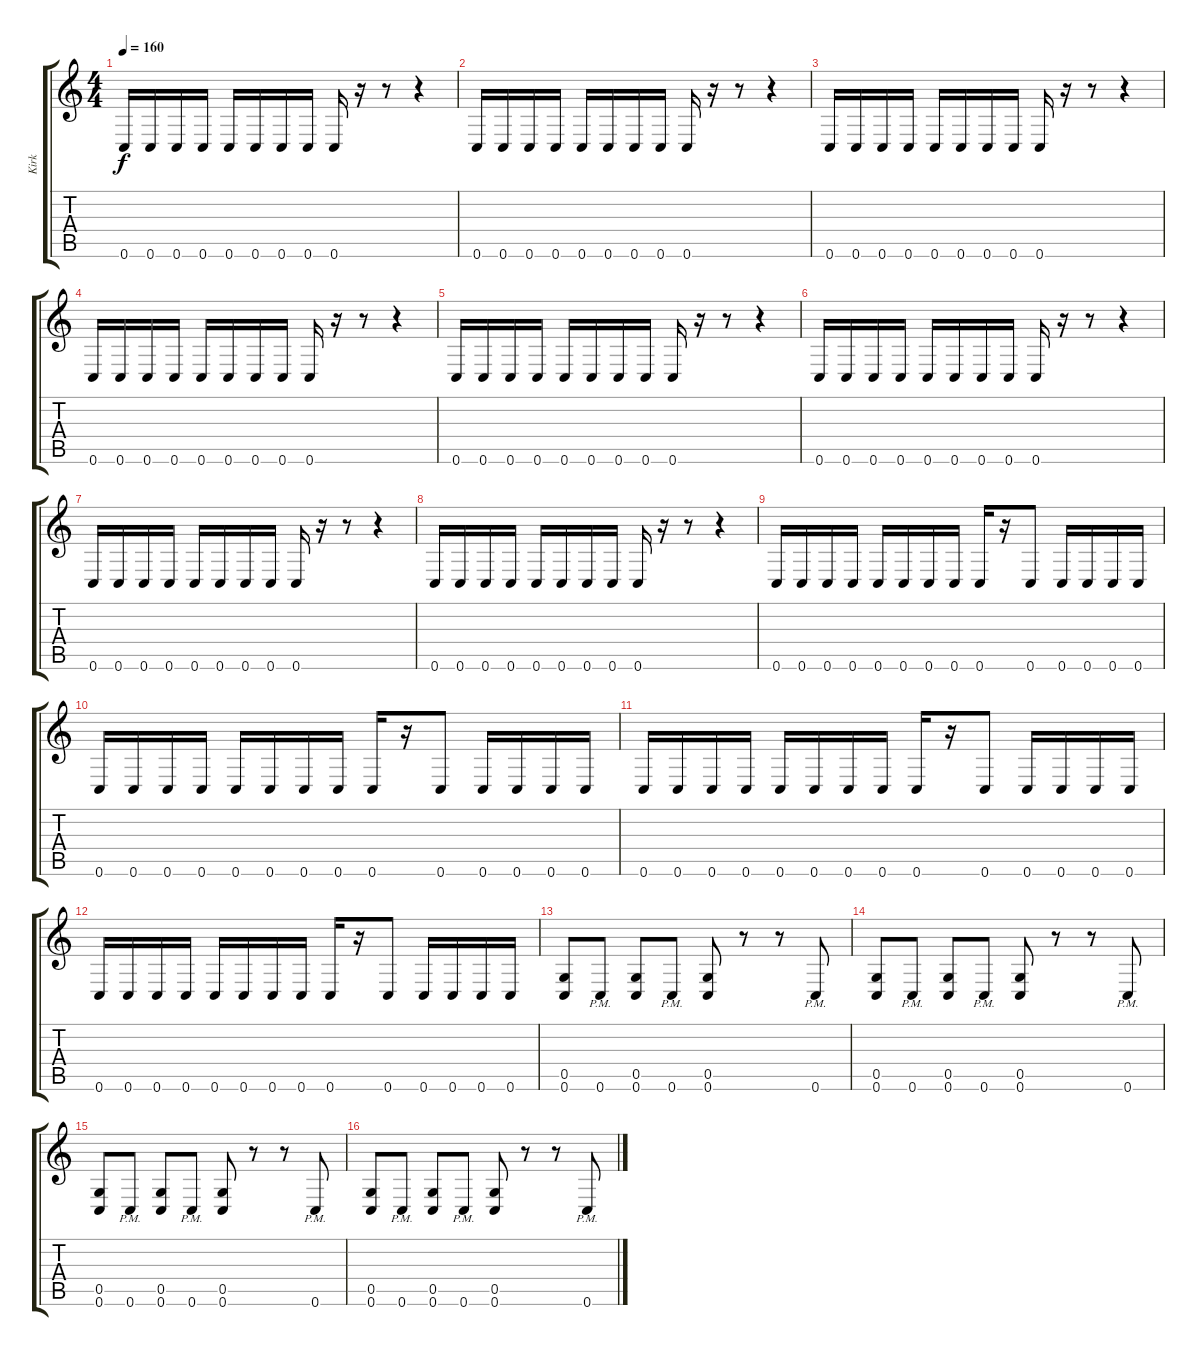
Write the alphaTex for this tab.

\track ("Kirk" "Kirk") {instrument distortionguitar}
\staff {score tabs}
\tuning (D4 A3 F3 C3 G2 C2) {hide}
\ts (4 4)
\tempo 160
\clef g2
\ks c
0.6.16{dy f instrument distortionguitar} 0.6.16 0.6.16 0.6.16 0.6.16 0.6.16 0.6.16 0.6.16 0.6.16 r.16 r.8 r.4 |
0.6.16 0.6.16 0.6.16 0.6.16 0.6.16 0.6.16 0.6.16 0.6.16 0.6.16 r.16 r.8 r.4 |
0.6.16 0.6.16 0.6.16 0.6.16 0.6.16 0.6.16 0.6.16 0.6.16 0.6.16 r.16 r.8 r.4 |
0.6.16 0.6.16 0.6.16 0.6.16 0.6.16 0.6.16 0.6.16 0.6.16 0.6.16 r.16 r.8 r.4 |
0.6.16 0.6.16 0.6.16 0.6.16 0.6.16 0.6.16 0.6.16 0.6.16 0.6.16 r.16 r.8 r.4 |
0.6.16 0.6.16 0.6.16 0.6.16 0.6.16 0.6.16 0.6.16 0.6.16 0.6.16 r.16 r.8 r.4 |
0.6.16 0.6.16 0.6.16 0.6.16 0.6.16 0.6.16 0.6.16 0.6.16 0.6.16 r.16 r.8 r.4 |
0.6.16 0.6.16 0.6.16 0.6.16 0.6.16 0.6.16 0.6.16 0.6.16 0.6.16 r.16 r.8 r.4 |
0.6.16 0.6.16 0.6.16 0.6.16 0.6.16 0.6.16 0.6.16 0.6.16 0.6.16 r.16 0.6.8 0.6.16 0.6.16 0.6.16 0.6.16 |
0.6.16 0.6.16 0.6.16 0.6.16 0.6.16 0.6.16 0.6.16 0.6.16 0.6.16 r.16 0.6.8 0.6.16 0.6.16 0.6.16 0.6.16 |
0.6.16 0.6.16 0.6.16 0.6.16 0.6.16 0.6.16 0.6.16 0.6.16 0.6.16 r.16 0.6.8 0.6.16 0.6.16 0.6.16 0.6.16 |
0.6.16 0.6.16 0.6.16 0.6.16 0.6.16 0.6.16 0.6.16 0.6.16 0.6.16 r.16 0.6.8 0.6.16 0.6.16 0.6.16 0.6.16 |
(0.5 0.6).8 0.6{pm}.8 (0.5 0.6).8 0.6{pm}.8 (0.5 0.6).8 r.8 r.8 0.6{pm}.8 |
(0.5 0.6).8 0.6{pm}.8 (0.5 0.6).8 0.6{pm}.8 (0.5 0.6).8 r.8 r.8 0.6{pm}.8 |
(0.5 0.6).8 0.6{pm}.8 (0.5 0.6).8 0.6{pm}.8 (0.5 0.6).8 r.8 r.8 0.6{pm}.8 |
(0.5 0.6).8 0.6{pm}.8 (0.5 0.6).8 0.6{pm}.8 (0.5 0.6).8 r.8 r.8 0.6{pm}.8
